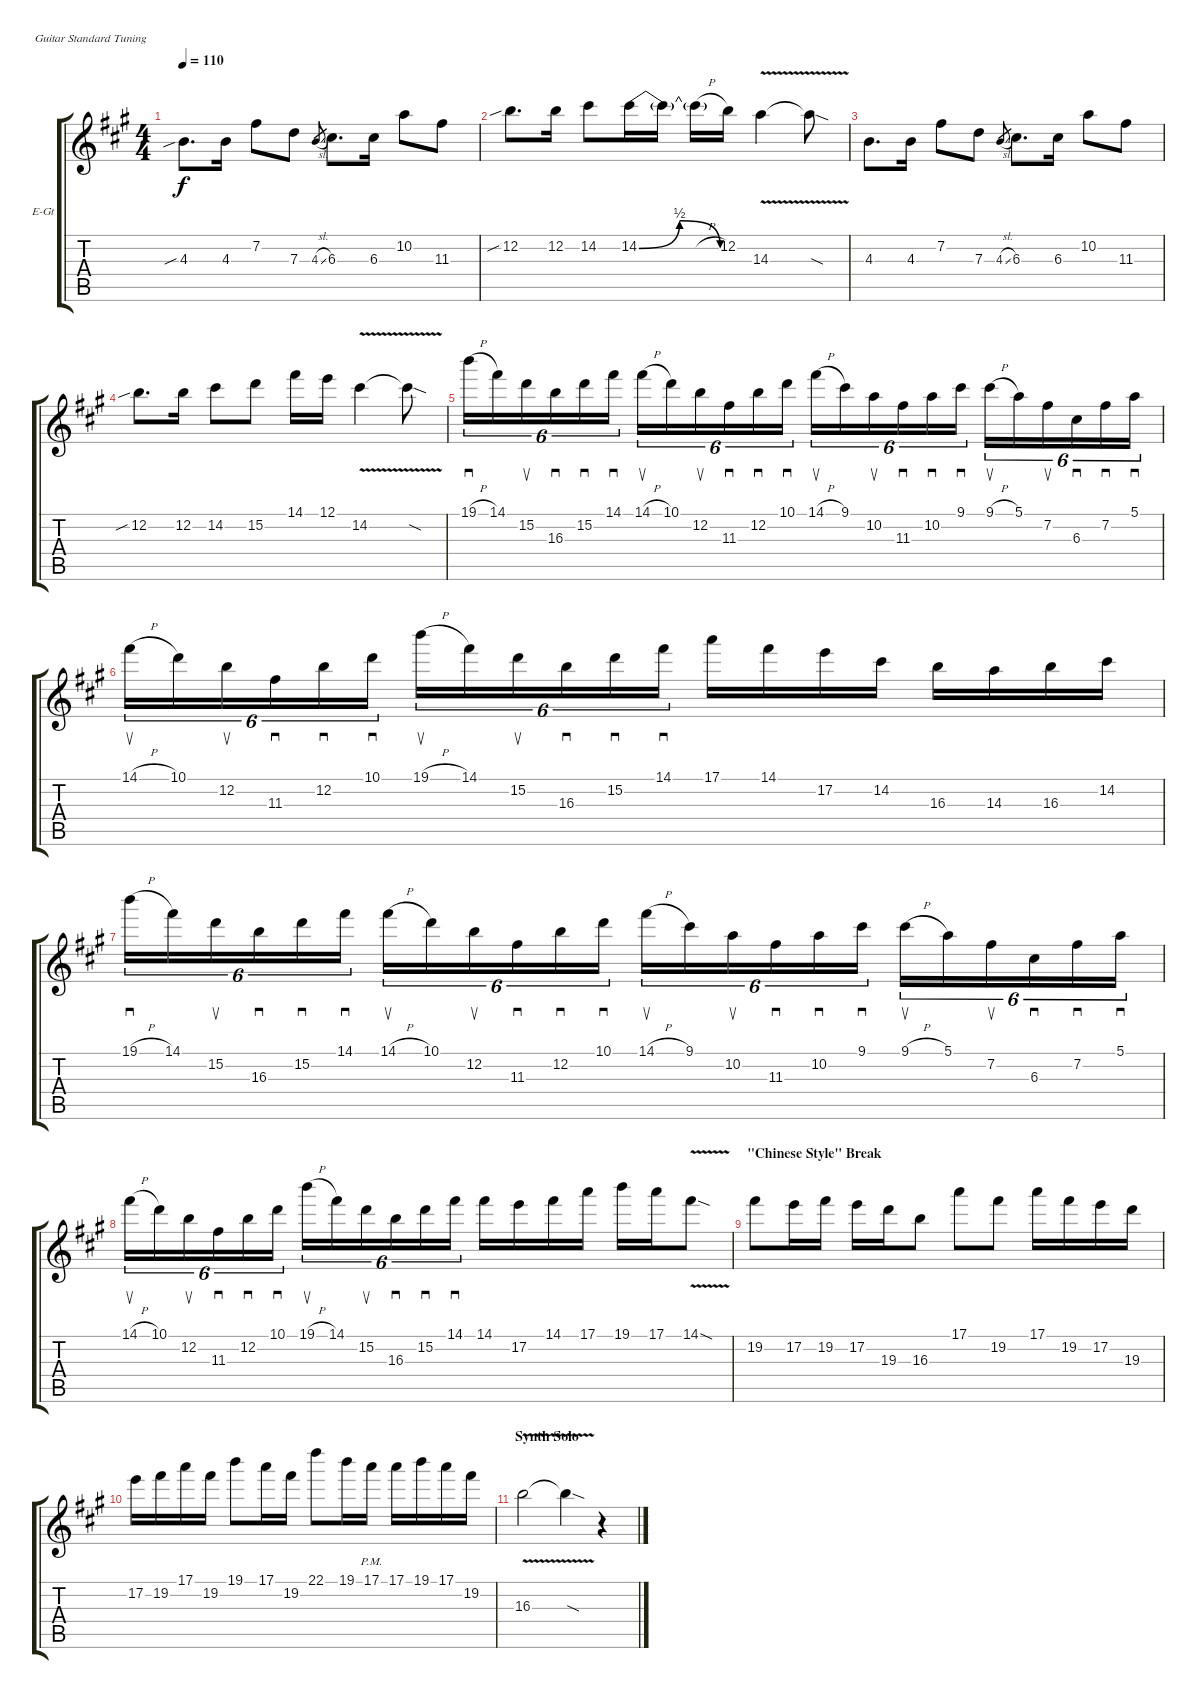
\bracketExtendMode groupsimilarinstruments
\firstSystemTrackNameOrientation horizontal
\otherSystemsTrackNameOrientation horizontal
\track ("Lead Guitar" "E-Gt") {instrument overdrivenguitar}
\staff {score tabs}
\tuning (E4 B3 G3 D3 A2 E2)
\ts (4 4)
\tempo 110
\clef g2
\ks a
4.3{sib}.8{d dy f} 4.3.16 7.2.8 7.3.8 4.3{sl}.8{gr} 6.3.8{d} 6.3.16 10.2.8 11.3.8 |
12.2{sib}.8{d} 12.2.16 14.2.8 14.2{be (bendrelease 21 0 27.599999999999998 2 34.8 2 41.4 0)}.16 14.2{t}.16 14.2{h t}.16 12.2.16 14.3{v}.4 14.3{sod t}.8 |
4.3.8{d} 4.3.16 7.2.8 7.3.8 4.3{sl}.8{gr} 6.3.8{d} 6.3.16 10.2.8 11.3.8 |
12.2{sib}.8{d} 12.2.16 14.2.8 15.2.8 14.1.16 12.1.16 14.2{v}.4 14.2{sod t}.8 |
19.1{h}.16{sd tu (6 4)} 14.1.16{tu (6 4)} 15.2.16{su tu (6 4)} 16.3.16{sd tu (6 4)} 15.2.16{sd tu (6 4)} 14.1.16{sd tu (6 4)} 14.1{h}.16{su tu (6 4)} 10.1.16{tu (6 4)} 12.2.16{su tu (6 4)} 11.3.16{sd tu (6 4)} 12.2.16{sd tu (6 4)} 10.1.16{sd tu (6 4)} 14.1{h}.16{su tu (6 4)} 9.1.16{tu (6 4)} 10.2.16{su tu (6 4)} 11.3.16{sd tu (6 4)} 10.2.16{sd tu (6 4)} 9.1.16{sd tu (6 4)} 9.1{h}.16{su tu (6 4)} 5.1.16{tu (6 4)} 7.2.16{su tu (6 4)} 6.3.16{sd tu (6 4)} 7.2.16{sd tu (6 4)} 5.1.16{sd tu (6 4)} |
14.1{h}.16{su tu (6 4)} 10.1.16{tu (6 4)} 12.2.16{su tu (6 4)} 11.3.16{sd tu (6 4)} 12.2.16{sd tu (6 4)} 10.1.16{sd tu (6 4)} 19.1{h}.16{su tu (6 4)} 14.1.16{tu (6 4)} 15.2.16{su tu (6 4)} 16.3.16{sd tu (6 4)} 15.2.16{sd tu (6 4)} 14.1.16{sd tu (6 4)} 17.1.16 14.1.16 17.2.16 14.2.16 16.3.16 14.3.16 16.3.16 14.2.16 |
19.1{h}.16{sd tu (6 4)} 14.1.16{tu (6 4)} 15.2.16{su tu (6 4)} 16.3.16{sd tu (6 4)} 15.2.16{sd tu (6 4)} 14.1.16{sd tu (6 4)} 14.1{h}.16{su tu (6 4)} 10.1.16{tu (6 4)} 12.2.16{su tu (6 4)} 11.3.16{sd tu (6 4)} 12.2.16{sd tu (6 4)} 10.1.16{sd tu (6 4)} 14.1{h}.16{su tu (6 4)} 9.1.16{tu (6 4)} 10.2.16{su tu (6 4)} 11.3.16{sd tu (6 4)} 10.2.16{sd tu (6 4)} 9.1.16{sd tu (6 4)} 9.1{h}.16{su tu (6 4)} 5.1.16{tu (6 4)} 7.2.16{su tu (6 4)} 6.3.16{sd tu (6 4)} 7.2.16{sd tu (6 4)} 5.1.16{sd tu (6 4)} |
14.1{h}.16{su tu (6 4)} 10.1.16{tu (6 4)} 12.2.16{su tu (6 4)} 11.3.16{sd tu (6 4)} 12.2.16{sd tu (6 4)} 10.1.16{sd tu (6 4)} 19.1{h}.16{su tu (6 4)} 14.1.16{tu (6 4)} 15.2.16{su tu (6 4)} 16.3.16{sd tu (6 4)} 15.2.16{sd tu (6 4)} 14.1.16{sd tu (6 4)} 14.1.16 17.2.16 14.1.16 17.1.16 19.1.16 17.1.16 14.1{v sod}.8 |
\section ("" "\"Chinese Style\" Break")
19.2.8 17.2.16 19.2.16 17.2.16 19.3.16 16.3.8 17.1.8 19.2.8 17.1.16 19.2.16 17.2.16 19.3.16 |
17.2.16 19.2.16 17.1.16 19.2.16 19.1.8 17.1.16 19.2.16 22.1.8 19.1.16 17.1{pm}.16 17.1.16 19.1.16 17.1.16 19.2.16 |
\section ("" "Synth Solo")
16.3{v}.2 16.3{sod t}.4 r.4
